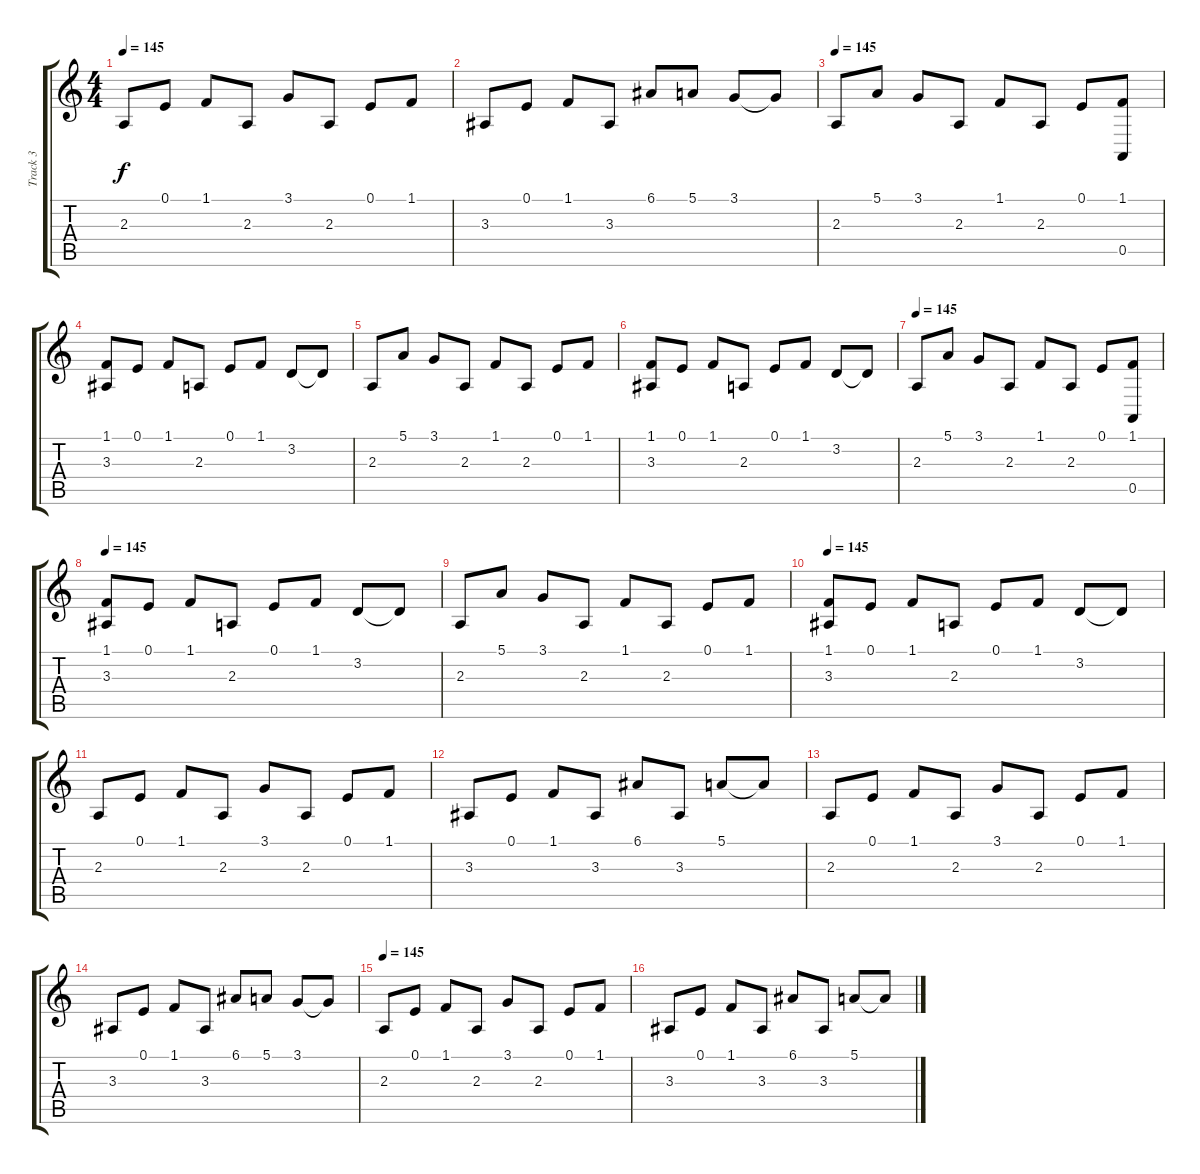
\track ("Track 3" "Track 3") {instrument brightacousticpiano}
\staff {score tabs}
\tuning (E4 B3 G3 D3 A2 E2) {hide}
\ts (4 4)
\tempo 145
\clef g2
\ks c
2.3.8{dy f} 0.1.8 1.1.8 2.3.8 3.1.8 2.3.8 0.1.8 1.1.8 |
3.3.8 0.1.8 1.1.8 3.3.8 6.1.8 5.1.8 3.1.8 3.1{t}.8 |
\tempo 145
2.3.8 5.1.8 3.1.8 2.3.8 1.1.8 2.3.8 0.1.8 (1.1 0.5).8 |
(1.1 3.3).8 0.1.8 1.1.8 2.3.8 0.1.8 1.1.8 3.2.8 3.2{t}.8 |
2.3.8 5.1.8 3.1.8 2.3.8 1.1.8 2.3.8 0.1.8 1.1.8 |
(1.1 3.3).8 0.1.8 1.1.8 2.3.8 0.1.8 1.1.8 3.2.8 3.2{t}.8 |
\tempo 145
2.3.8 5.1.8 3.1.8 2.3.8 1.1.8 2.3.8 0.1.8 (1.1 0.5).8 |
\tempo 145
(1.1 3.3).8 0.1.8 1.1.8 2.3.8 0.1.8 1.1.8 3.2.8 3.2{t}.8 |
2.3.8 5.1.8 3.1.8 2.3.8 1.1.8 2.3.8 0.1.8 1.1.8 |
\tempo 145
(1.1 3.3).8 0.1.8 1.1.8 2.3.8 0.1.8 1.1.8 3.2.8 3.2{t}.8 |
2.3.8 0.1.8 1.1.8 2.3.8 3.1.8 2.3.8 0.1.8 1.1.8 |
3.3.8 0.1.8 1.1.8 3.3.8 6.1.8 3.3.8 5.1.8 5.1{t}.8 |
2.3.8 0.1.8 1.1.8 2.3.8 3.1.8 2.3.8 0.1.8 1.1.8 |
3.3.8 0.1.8 1.1.8 3.3.8 6.1.8 5.1.8 3.1.8 3.1{t}.8 |
\tempo 145
2.3.8 0.1.8 1.1.8 2.3.8 3.1.8 2.3.8 0.1.8 1.1.8 |
3.3.8 0.1.8 1.1.8 3.3.8 6.1.8 3.3.8 5.1.8 5.1{t}.8
